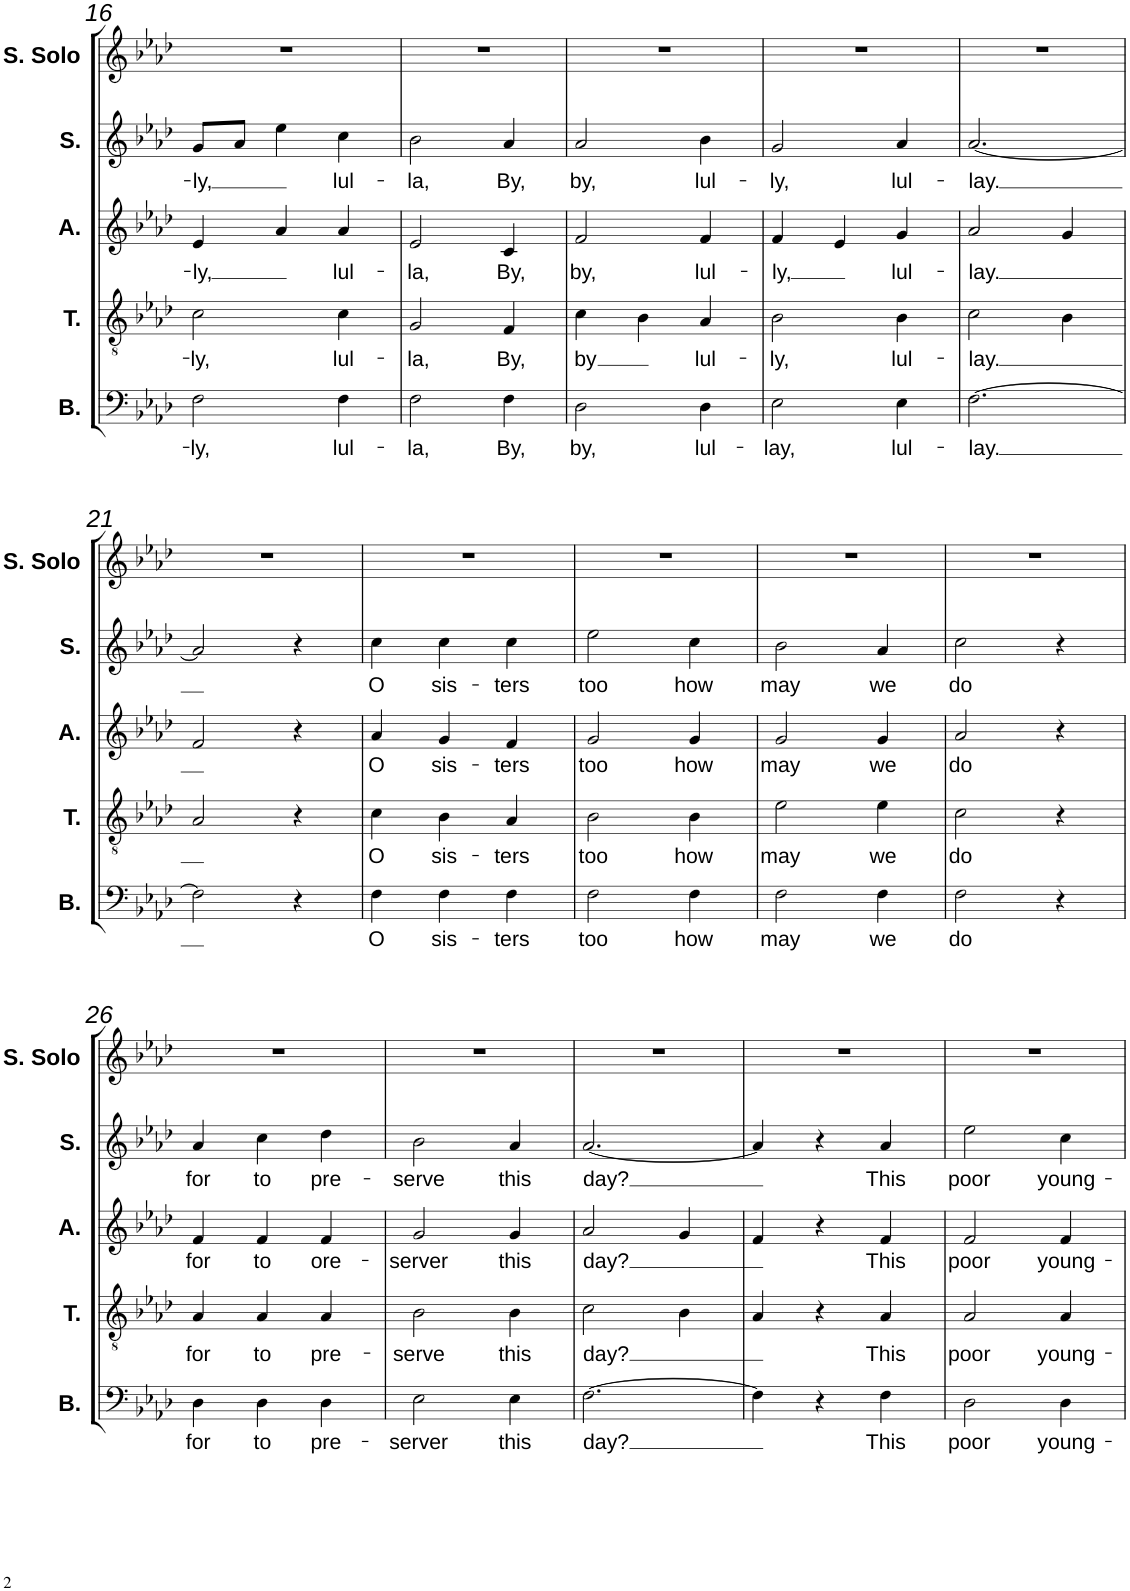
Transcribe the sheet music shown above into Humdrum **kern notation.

**kern	**text	**kern	**text	**kern	**text	**kern	**text	**kern
*part5	*part5	*part4	*part4	*part3	*part3	*part2	*part2	*part1
*staff5	*staff5	*staff4	*staff4	*staff3	*staff3	*staff2	*staff2	*staff1
*I"Bass	*	*I"Tenor	*	*I"Alto	*	*I"Soprano	*	*I"Soprano Solo
*I'B.	*	*I'T.	*	*I'A.	*	*I'S.	*	*I'S. Solo
!!LO:PB:g=z
*clefF4	*	*clefGv2	*	*clefG2	*	*clefG2	*	*clefG2
*k[b-e-a-d-]	*	*k[b-e-a-d-]	*	*k[b-e-a-d-]	*	*k[b-e-a-d-]	*	*k[b-e-a-d-]
*A-:	*	*A-:	*	*A-:	*	*A-:	*	*A-:
*M3/4	*	*M3/4	*	*M3/4	*	*M3/4	*	*M3/4
=16	=16	=16	=16	=16	=16	=16	=16	=16
!	!LO:LY:b	!	!LO:LY:b	!	!LO:LY:b	!	!LO:LY:b	!
2F\	-ly,	2c\	-ly,	4e-/	-ly,	8g/L	-ly,	2.r
.	.	.	.	.	.	8a-/J	.	.
.	.	.	.	4a-/	.	4ee-\	.	.
!	!LO:LY:b	!	!LO:LY:b	!	!LO:LY:b	!	!LO:LY:b	!
4F\	lul-	4c\	lul-	4a-/	lul-	4cc\	lul-	.
=17	=17	=17	=17	=17	=17	=17	=17	=17
!	!LO:LY:b	!	!LO:LY:b	!	!LO:LY:b	!	!LO:LY:b	!
2F\	-la,	2G/	-la,	2e-/	-la,	2b-\	-la,	2.r
!	!LO:LY:b	!	!LO:LY:b	!	!LO:LY:b	!	!LO:LY:b	!
4F\	By,	4F/	By,	4c/	By,	4a-/	By,	.
=18	=18	=18	=18	=18	=18	=18	=18	=18
!	!LO:LY:b	!	!LO:LY:b	!	!LO:LY:b	!	!LO:LY:b	!
2D-\	by,	4c\	by	2f/	by,	2a-/	by,	2.r
.	.	4B-\	.	.	.	.	.	.
!	!LO:LY:b	!	!LO:LY:b	!	!LO:LY:b	!	!LO:LY:b	!
4D-\	lul-	4A-/	lul-	4f/	lul-	4b-\	lul-	.
=19	=19	=19	=19	=19	=19	=19	=19	=19
!	!LO:LY:b	!	!LO:LY:b	!	!LO:LY:b	!	!LO:LY:b	!
2E-\	-lay,	2B-\	-ly,	4f/	-ly,	2g/	-ly,	2.r
.	.	.	.	4e-/	.	.	.	.
!	!LO:LY:b	!	!LO:LY:b	!	!LO:LY:b	!	!LO:LY:b	!
4E-\	lul-	4B-\	lul-	4g/	lul-	4a-/	lul-	.
=20	=20	=20	=20	=20	=20	=20	=20	=20
!	!LO:LY:b	!	!LO:LY:b	!	!LO:LY:b	!	!LO:LY:b	!
[2.F\	-lay.	2c\	-lay.	2a-/	-lay.	[2.a-/	-lay.	2.r
.	.	4B-\	.	4g/	.	.	.	.
!!LO:LB:g=z
=21	=21	=21	=21	=21	=21	=21	=21	=21
2F\]	.	2A-/	.	2f/	.	2a-/]	.	2.r
4r	.	4r	.	4r	.	4r	.	.
=22	=22	=22	=22	=22	=22	=22	=22	=22
!	!LO:LY:b	!	!LO:LY:b	!	!LO:LY:b	!	!LO:LY:b	!
4F\	O	4c\	O	4a-/	O	4cc\	O	2.r
!	!LO:LY:b	!	!LO:LY:b	!	!LO:LY:b	!	!LO:LY:b	!
4F\	sis-	4B-\	sis-	4g/	sis-	4cc\	sis-	.
!	!LO:LY:b	!	!LO:LY:b	!	!LO:LY:b	!	!LO:LY:b	!
4F\	-ters	4A-/	-ters	4f/	-ters	4cc\	-ters	.
=23	=23	=23	=23	=23	=23	=23	=23	=23
!	!LO:LY:b	!	!LO:LY:b	!	!LO:LY:b	!	!LO:LY:b	!
2F\	too	2B-\	too	2g/	too	2ee-\	too	2.r
!	!LO:LY:b	!	!LO:LY:b	!	!LO:LY:b	!	!LO:LY:b	!
4F\	how	4B-\	how	4g/	how	4cc\	how	.
=24	=24	=24	=24	=24	=24	=24	=24	=24
!	!LO:LY:b	!	!LO:LY:b	!	!LO:LY:b	!	!LO:LY:b	!
2F\	may	2e-\	may	2g/	may	2b-\	may	2.r
!	!LO:LY:b	!	!LO:LY:b	!	!LO:LY:b	!	!LO:LY:b	!
4F\	we	4e-\	we	4g/	we	4a-/	we	.
=25	=25	=25	=25	=25	=25	=25	=25	=25
!	!LO:LY:b	!	!LO:LY:b	!	!LO:LY:b	!	!LO:LY:b	!
2F\	do	2c\	do	2a-/	do	2cc\	do	2.r
4r	.	4r	.	4r	.	4r	.	.
!!LO:LB:g=z
=26	=26	=26	=26	=26	=26	=26	=26	=26
!	!LO:LY:b	!	!LO:LY:b	!	!LO:LY:b	!	!LO:LY:b	!
4D-\	for	4A-/	for	4f/	for	4a-/	for	2.r
!	!LO:LY:b	!	!LO:LY:b	!	!LO:LY:b	!	!LO:LY:b	!
4D-\	to	4A-/	to	4f/	to	4cc\	to	.
!	!LO:LY:b	!	!LO:LY:b	!	!LO:LY:b	!	!LO:LY:b	!
4D-\	pre-	4A-/	pre-	4f/	ore-	4dd-\	pre-	.
=27	=27	=27	=27	=27	=27	=27	=27	=27
!	!LO:LY:b	!	!LO:LY:b	!	!LO:LY:b	!	!LO:LY:b	!
2E-\	-server	2B-\	-serve	2g/	-server	2b-\	-serve	2.r
!	!LO:LY:b	!	!LO:LY:b	!	!LO:LY:b	!	!LO:LY:b	!
4E-\	this	4B-\	this	4g/	this	4a-/	this	.
=28	=28	=28	=28	=28	=28	=28	=28	=28
!	!LO:LY:b	!	!LO:LY:b	!	!LO:LY:b	!	!LO:LY:b	!
[2.F\	day?	2c\	day?	2a-/	day?	[2.a-/	day?	2.r
.	.	4B-\	.	4g/	.	.	.	.
=29	=29	=29	=29	=29	=29	=29	=29	=29
4F\]	.	4A-/	.	4f/	.	4a-/]	.	2.r
4r	.	4r	.	4r	.	4r	.	.
!	!LO:LY:b	!	!LO:LY:b	!	!LO:LY:b	!	!LO:LY:b	!
4F\	This	4A-/	This	4f/	This	4a-/	This	.
=30	=30	=30	=30	=30	=30	=30	=30	=30
!	!LO:LY:b	!	!LO:LY:b	!	!LO:LY:b	!	!LO:LY:b	!
2D-\	poor	2A-/	poor	2f/	poor	2ee-\	poor	2.r
!	!LO:LY:b	!	!LO:LY:b	!	!LO:LY:b	!	!LO:LY:b	!
4D-\	young-	4A-/	young-	4f/	young-	4cc\	young-	.
=	=	=	=	=	=	=	=	=
*-	*-	*-	*-	*-	*-	*-	*-	*-
